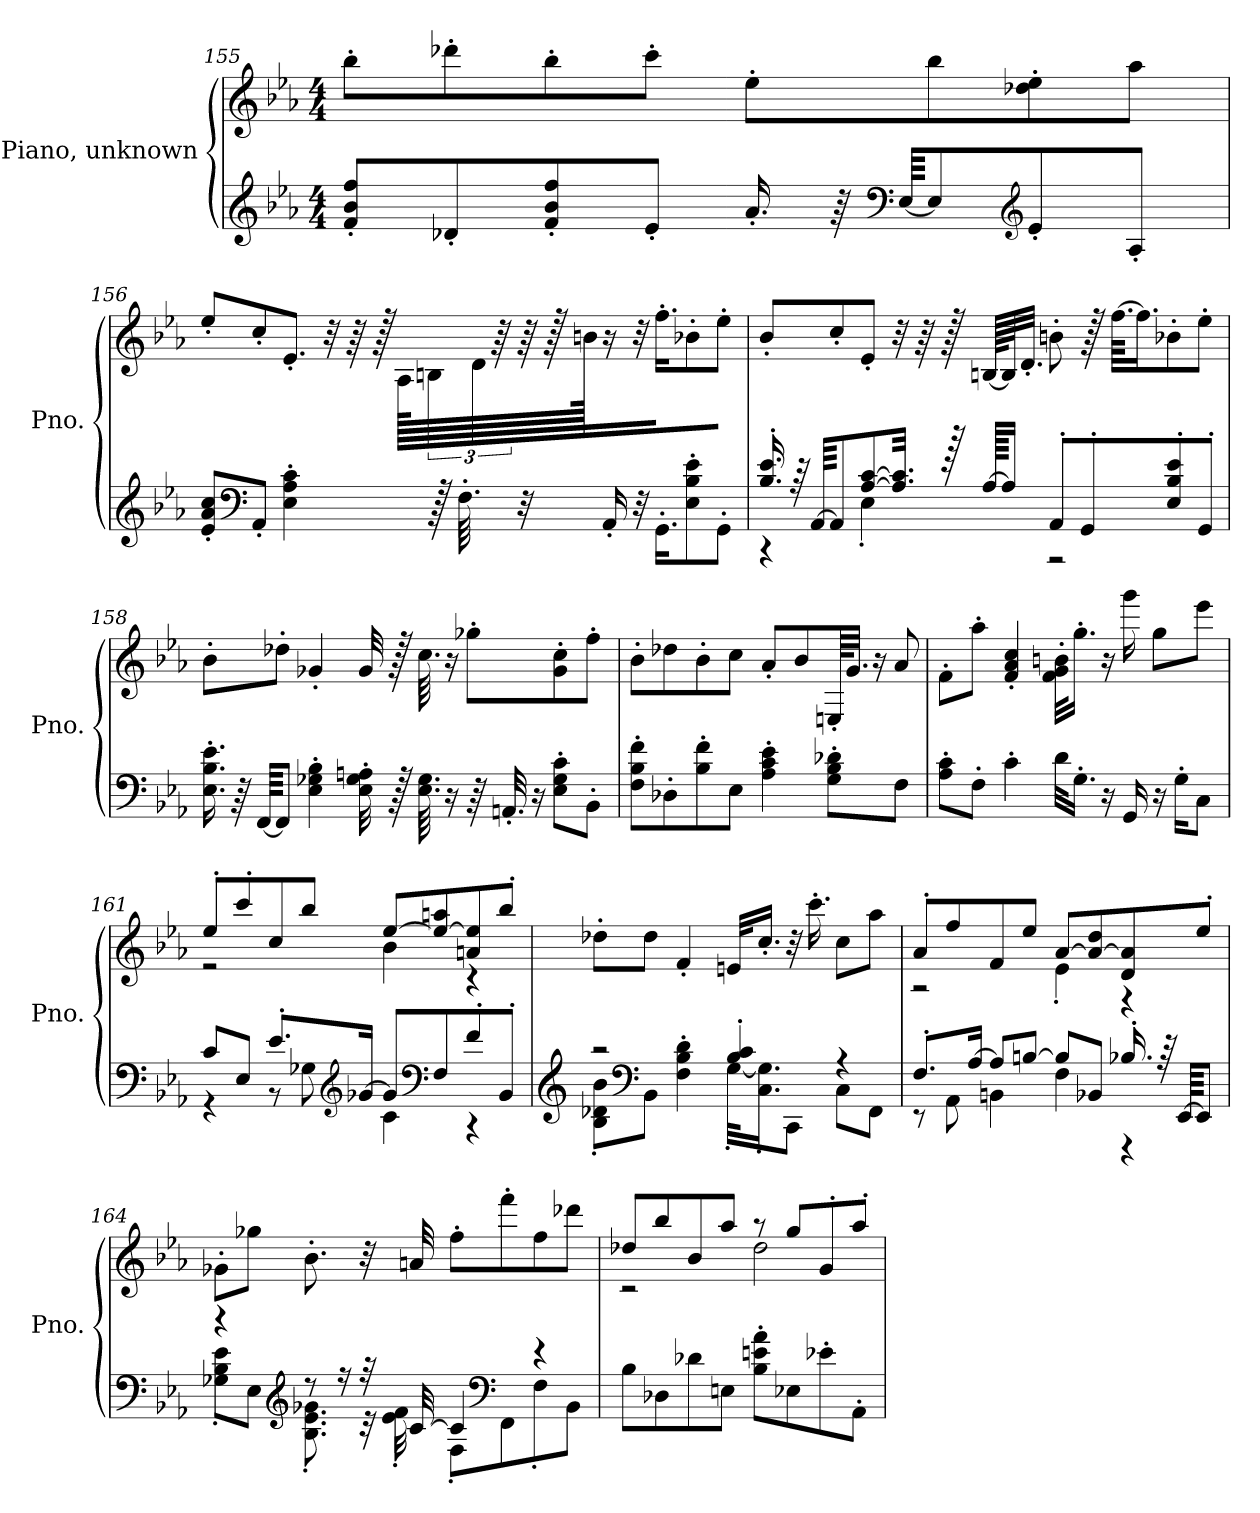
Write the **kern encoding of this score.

**kern	**kern
*part1	*part1
*staff2	*staff1
*I"Piano, unknown	*
*I'Pno.	*
*clefG2	*clefG2
*k[b-e-a-]	*k[b-e-a-]
*M4/4	*M4/4
=155	=155
8f/' 8b-/' 8ff/'L	8bb-'\L
8d-X'/	8ddd-X'\
8f/' 8b-/' 8ff/'	8bb-'\
8e-'/J	8ccc'\J
16.a-'/	8ee-'\L
64r	.
*clefF4	*
[64E-/KKKL	.
8E-/]	8bb-\
*clefG2	*
8e-'/	8dd-X\' 8ee-\'
8A-'/J	8aa-\J
!!LO:LB:g=z
=156	=156
8e-/' 8a-/' 8cc/'L	8ee-'/L
*clefF4	*
8AA-'/J	8cc'/
4E-\' 4A-\' 4c\'	8.e-'/J
.	32r
.	64r
.	128r
.	128A-/KLLLL
128r	96Bn/
64.F'\	.
.	96d/JJJJ
.	96r
32r	64r
.	128r
.	128bn\
16AA-'/	16r
32r	32r
16.GG'\KL	16.ff'\KL
8E-\' 8B-\' 8e-\'	8b-X'\
8GG'\J	8ee-'\J
!!LO:LB:g=z
=157	=157
*^	*
16.B-/' 16.e-/'	4r	8b-'/L
64r	.	.
[64AA-/KKKL	.	.
8AA-/]	.	8cc'/
[8A-/ [8c/	4E-'\	8e-'/J
32.A-/] 32.c/]Jkk	.	32r
.	.	64r
128r	.	128r
[128A-/KKKLL	.	[128Bn/KLLLL
16A-/JJ]	.	64B/J]
.	.	32.d'/JJJ
8AA-'/L	2r	8bn'\
8GG'/	.	128r
.	.	[64.ff\KKLL
.	.	16.ff\J]
8E-/' 8B-/' 8e-/'	.	8b-X'\
8GG'/J	.	8ee-'\J
*v	*v	*
=158	=158
16.E-\' 16.B-\' 16.e-\'	8b-'\L
64r	.
[64FF/KKKL	.
8FF/J]	8dd-X'\J
4E-\' 4G-X\' 4B-\'	4g-X'/
32E-\' 32G-\' 32An\'	32g-/
128r	128r
64.E-\ 64.G-\	64.cc\
16r	16r
64r	8gg-X'\L
32.AAn'/	.
16r	.
8E-\' 8G-\' 8c\'L	8g-\' 8cc\'
8BB-'\J	8ff'\J
!!LO:PB:g=z
=159	=159
8F\' 8B-\' 8f\'L	8b-'\L
8D-X'\	8dd-X\
8B-\' 8f\'	8b-'\
8E-\J	8cc\J
4A-\' 4c\' 4e-\'	8a-'/L
.	8b-/
8G\' 8B-\' 8d-X\'L	64En'/KLL
.	32.g/JJJ
.	16r
8F\J	8a-/
=160	=160
8A-\' 8c\'L	8f'\L
8F'\J	8aa-'\J
4c'\	4f/' 4a-/' 4cc/'
32d\KLL	32f\' 32g\' 32bn\'KLL
16.G'\JJ	16.gg'\JJ
16r	16r
16GG/	16ggg\
16r	8gg\L
16G'\KL	.
8C\J	8eee-\J
=161	=161
*^	*^
8c/L	4r	8ee-'/L	2r
8E-/J	.	8ccc'/	.
8.e-'/L	8r	8cc/	.
.	8G-X\	8bb-/J	.
*clefG2	*	*	*
[16g-X/Jk	.	.	.
8g-/L]	4c\	[8ee-/L	4b-\
*clefF4	*	*	*
8F/	.	8ee-/_ 8aan/	.
8f'/	4r	8an/ 8ee-/]	4r
8BB-'/J	.	8bb-'/J	.
*	*	*v	*v
!!LO:LB:g=z
=162	=162	=162
*clefG2	*	*
2r	8B-\' 8d-X\' 8b-\'L	8dd-X'\L
*clefF4	*	*
.	8BB-\J	8dd-\J
.	4F\' 4B-\' 4d-\'	4f'/
4B-/' 4c/'	[32G'\KLL	32en/KLL
.	16.C\' 16.G\]'J	16.cc'/JJ
.	8CC\J	32r
.	.	16.ccc'\
4r	8C\L	8cc\L
.	8FF\J	8aa-\J
=163	=163	=163
*	*	*^
8.F'/L	8r	8a-'/L	2r
.	8AA-\	8ff/	.
[16A-/Jk	.	.	.
8A-/L]	4BBn\	8f/	.
[8Bn/J	.	8ee-/J	.
8B/L]	4F\	[8a-/L	4e-'\
8BB-X/J	.	8a-/_ 8dd/	.
16.B-X'/	4r	8d/ 8a-/]	4r
64r	.	.	.
[64EE-/KKKL	.	.	.
8EE-/J]	.	8ee-'/J	.
*	*	*v	*v
!!LO:LB:g=z
=164	=164	=164
4r	8G-X\' 8B-\' 8e-\'L	8g-X'\L
.	8E-\J	8gg-X\J
*clefG2	*	*
8r	8.B-\' 8.e-\' 8.g-X\'	8.b-'\
16r	.	.
32r	32r	32r
[32c/	32e-\' 32f\'	32an/
4c/]	8F'\L	8ff'\L
*clefF4	*	*
.	8FF\	8fff'\
4r	8F'\	8ff\
.	8BB-\J	8ddd-X\J
*v	*v	*
=165	=165
*	*^
8B-\L	8dd-X/L	2r
8D-X\	8bb-/	.
8d-X\	8b-/	.
8En\J	8aa-/J	.
8B-\' 8en\' 8a-\'L	8r	2dd-\
8E-X\	8gg/L	.
8e-X'\	8g'/	.
8AA-'\J	8aa-'/J	.
*	*v	*v
=	=
*-	*-
